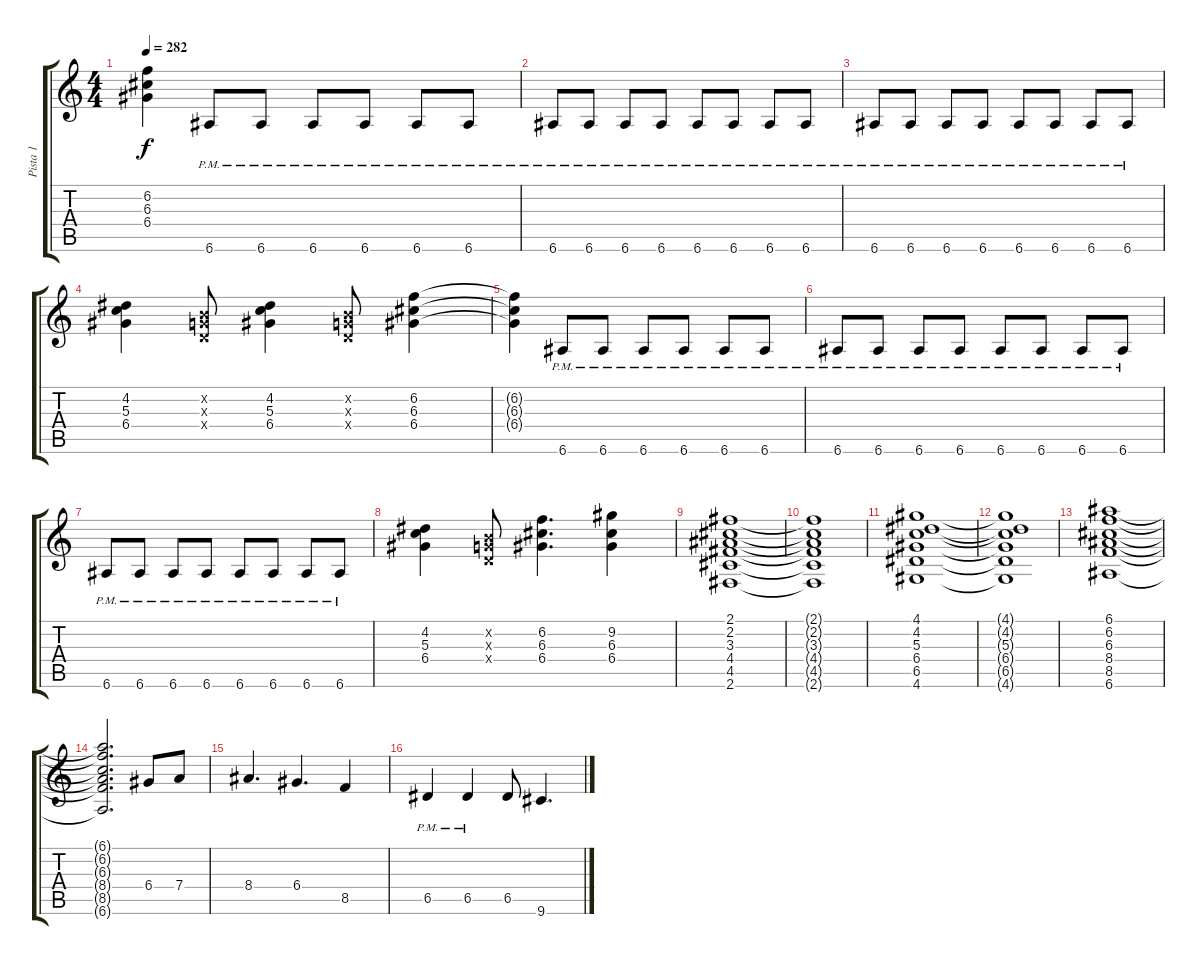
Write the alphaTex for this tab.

\track ("Pista 1" "Pista 1") {instrument distortionguitar}
\staff {score tabs}
\tuning (E4 B3 G3 D3 A2 E2) {hide}
\ts (4 4)
\tempo 282
\clef g2
\ks c
(6.2 6.3 6.4).4{dy f} 6.6{pm}.8 6.6{pm}.8 6.6{pm}.8 6.6{pm}.8 6.6{pm}.8 6.6{pm}.8 |
6.6{pm}.8 6.6{pm}.8 6.6{pm}.8 6.6{pm}.8 6.6{pm}.8 6.6{pm}.8 6.6{pm}.8 6.6{pm}.8 |
6.6{pm}.8 6.6{pm}.8 6.6{pm}.8 6.6{pm}.8 6.6{pm}.8 6.6{pm}.8 6.6{pm}.8 6.6{pm}.8 |
(4.2 5.3 6.4).4 (0.2{x} 0.3{x} 0.4{x}).8 (4.2 5.3 6.4).4 (0.2{x} 0.3{x} 0.4{x}).8 (6.2 6.3 6.4).4 |
(6.2{t} 6.3{t} 6.4{t}).4 6.6{pm}.8 6.6{pm}.8 6.6{pm}.8 6.6{pm}.8 6.6{pm}.8 6.6{pm}.8 |
6.6{pm}.8 6.6{pm}.8 6.6{pm}.8 6.6{pm}.8 6.6{pm}.8 6.6{pm}.8 6.6{pm}.8 6.6{pm}.8 |
6.6{pm}.8 6.6{pm}.8 6.6{pm}.8 6.6{pm}.8 6.6{pm}.8 6.6{pm}.8 6.6{pm}.8 6.6{pm}.8 |
(4.2 5.3 6.4).4 (0.2{x} 0.3{x} 0.4{x}).8 (6.2 6.3 6.4).4{d} (9.2 6.3 6.4).4 |
(2.1 2.2 3.3 4.4 4.5 2.6).1 |
(2.1{t} 2.2{t} 3.3{t} 4.4{t} 4.5{t} 2.6{t}).1 |
(4.1 4.2 5.3 6.4 6.5 4.6).1 |
(4.1{t} 4.2{t} 5.3{t} 6.4{t} 6.5{t} 4.6{t}).1 |
(6.1 6.2 6.3 8.4 8.5 6.6).1 |
(6.1{t} 6.2{t} 6.3{t} 8.4{t} 8.5{t} 6.6{t}).2{d} 6.4.8 7.4.8 |
8.4.4{d} 6.4.4{d} 8.5.4 |
6.5{pm}.4 6.5{pm}.4 6.5.8 9.6.4{d}
